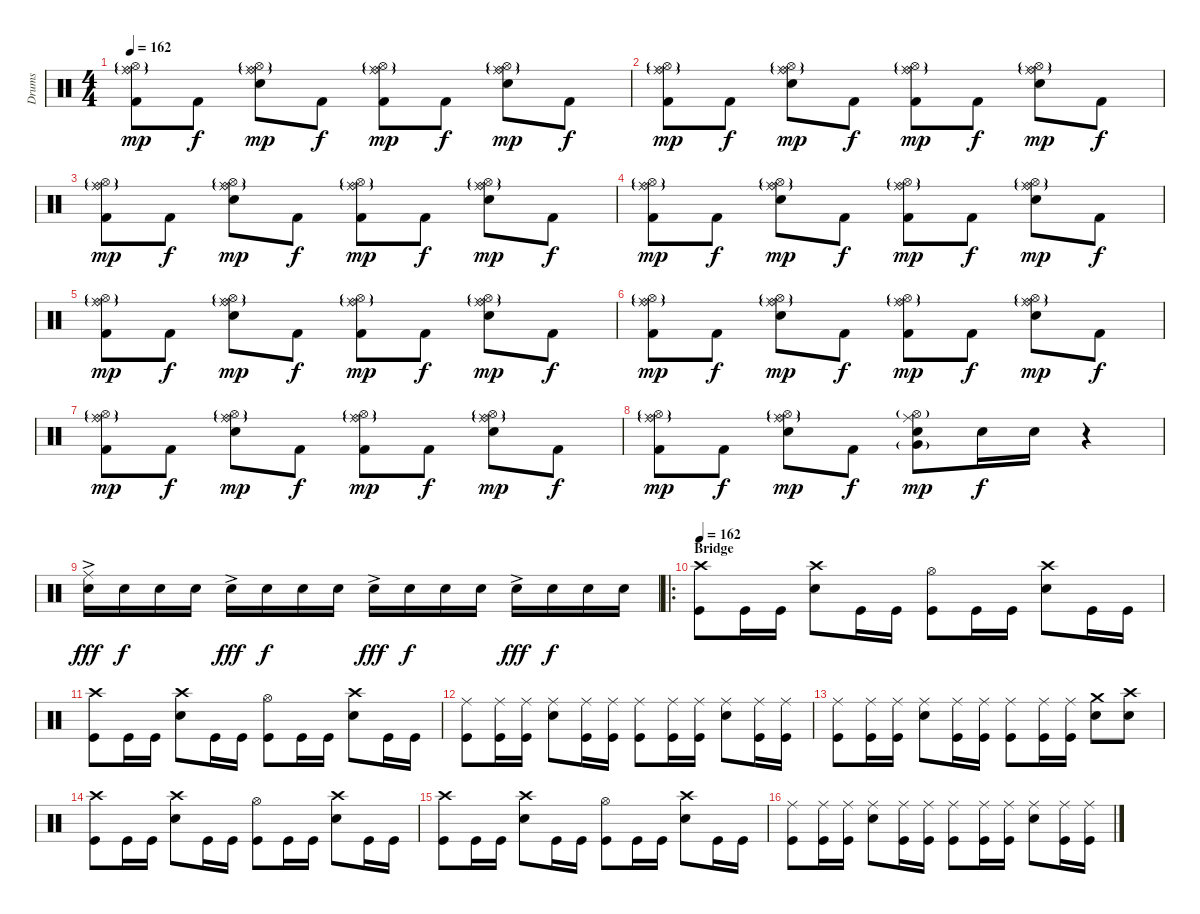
\track ("Drums" "Drums") {instrument percussion}
\staff {score}
\articulation defaults
\ts (4 4)
\tempo 162
\clef neutral
\ks c
("Ride (middle)" "Hi-Hat (open)"{g} "Ride (bell)"{g} "Kick (hit) 2").8{dy mp} "Kick (hit) 2".8{dy f} ("Ride (middle)" "Hi-Hat (open)"{g} "Ride (bell)"{g} "Electric Snare (hit)").8{dy mp} "Kick (hit) 2".8{dy f} ("Ride (middle)" "Hi-Hat (open)"{g} "Ride (bell)"{g} "Kick (hit) 2").8{dy mp} "Kick (hit) 2".8{dy f} ("Ride (middle)" "Hi-Hat (open)"{g} "Ride (bell)"{g} "Electric Snare (hit)").8{dy mp} "Kick (hit) 2".8{dy f} |
("Ride (middle)" "Hi-Hat (open)"{g} "Ride (bell)"{g} "Kick (hit) 2").8{dy mp} "Kick (hit) 2".8{dy f} ("Ride (middle)" "Hi-Hat (open)"{g} "Ride (bell)"{g} "Electric Snare (hit)").8{dy mp} "Kick (hit) 2".8{dy f} ("Ride (middle)" "Hi-Hat (open)"{g} "Ride (bell)"{g} "Kick (hit) 2").8{dy mp} "Kick (hit) 2".8{dy f} ("Ride (middle)" "Hi-Hat (open)"{g} "Ride (bell)"{g} "Electric Snare (hit)").8{dy mp} "Kick (hit) 2".8{dy f} |
("Ride (middle)" "Hi-Hat (open)"{g} "Ride (bell)"{g} "Kick (hit) 2").8{dy mp} "Kick (hit) 2".8{dy f} ("Ride (middle)" "Hi-Hat (open)"{g} "Ride (bell)"{g} "Electric Snare (hit)").8{dy mp} "Kick (hit) 2".8{dy f} ("Ride (middle)" "Hi-Hat (open)"{g} "Ride (bell)"{g} "Kick (hit) 2").8{dy mp} "Kick (hit) 2".8{dy f} ("Ride (middle)" "Hi-Hat (open)"{g} "Ride (bell)"{g} "Electric Snare (hit)").8{dy mp} "Kick (hit) 2".8{dy f} |
("Ride (middle)" "Hi-Hat (open)"{g} "Ride (bell)"{g} "Kick (hit) 2").8{dy mp} "Kick (hit) 2".8{dy f} ("Ride (middle)" "Hi-Hat (open)"{g} "Ride (bell)"{g} "Electric Snare (hit)").8{dy mp} "Kick (hit) 2".8{dy f} ("Ride (middle)" "Hi-Hat (open)"{g} "Ride (bell)"{g} "Kick (hit) 2").8{dy mp} "Kick (hit) 2".8{dy f} ("Ride (middle)" "Hi-Hat (open)"{g} "Ride (bell)"{g} "Electric Snare (hit)").8{dy mp} "Kick (hit) 2".8{dy f} |
("Ride (middle)" "Hi-Hat (open)"{g} "Ride (bell)"{g} "Kick (hit) 2").8{dy mp} "Kick (hit) 2".8{dy f} ("Ride (middle)" "Hi-Hat (open)"{g} "Ride (bell)"{g} "Electric Snare (hit)").8{dy mp} "Kick (hit) 2".8{dy f} ("Ride (middle)" "Hi-Hat (open)"{g} "Ride (bell)"{g} "Kick (hit) 2").8{dy mp} "Kick (hit) 2".8{dy f} ("Ride (middle)" "Hi-Hat (open)"{g} "Ride (bell)"{g} "Electric Snare (hit)").8{dy mp} "Kick (hit) 2".8{dy f} |
("Ride (middle)" "Hi-Hat (open)"{g} "Ride (bell)"{g} "Kick (hit) 2").8{dy mp} "Kick (hit) 2".8{dy f} ("Ride (middle)" "Hi-Hat (open)"{g} "Ride (bell)"{g} "Electric Snare (hit)").8{dy mp} "Kick (hit) 2".8{dy f} ("Ride (middle)" "Hi-Hat (open)"{g} "Ride (bell)"{g} "Kick (hit) 2").8{dy mp} "Kick (hit) 2".8{dy f} ("Ride (middle)" "Hi-Hat (open)"{g} "Ride (bell)"{g} "Electric Snare (hit)").8{dy mp} "Kick (hit) 2".8{dy f} |
("Ride (middle)" "Hi-Hat (open)"{g} "Ride (bell)"{g} "Kick (hit) 2").8{dy mp} "Kick (hit) 2".8{dy f} ("Ride (middle)" "Hi-Hat (open)"{g} "Ride (bell)"{g} "Electric Snare (hit)").8{dy mp} "Kick (hit) 2".8{dy f} ("Ride (middle)" "Hi-Hat (open)"{g} "Ride (bell)"{g} "Kick (hit) 2").8{dy mp} "Kick (hit) 2".8{dy f} ("Ride (middle)" "Hi-Hat (open)"{g} "Ride (bell)"{g} "Electric Snare (hit)").8{dy mp} "Kick (hit) 2".8{dy f} |
("Ride (middle)" "Hi-Hat (open)"{g} "Ride (bell)"{g} "Kick (hit) 2").8{dy mp} "Kick (hit) 2".8{dy f} ("Ride (middle)" "Hi-Hat (open)"{g} "Ride (bell)"{g} "Electric Snare (hit)").8{dy mp} "Kick (hit) 2".8{dy f} ("Ride (middle)" "Hi-Hat (open)"{g} "Very Low Tom (hit)"{g} "Electric Snare (hit)").8{dy mp} "Electric Snare (hit)".16{dy f} "Electric Snare (hit)".16 r.4 |
("Ride (middle)" "Electric Snare (hit)"{ac}).16{dy fff} "Electric Snare (hit)".16{dy f} "Electric Snare (hit)".16 "Electric Snare (hit)".16 "Electric Snare (hit)"{ac}.16{dy fff} "Electric Snare (hit)".16{dy f} "Electric Snare (hit)".16 "Electric Snare (hit)".16 "Electric Snare (hit)"{ac}.16{dy fff} "Electric Snare (hit)".16{dy f} "Electric Snare (hit)".16 "Electric Snare (hit)".16 "Electric Snare (hit)"{ac}.16{dy fff} "Electric Snare (hit)".16{dy f} "Electric Snare (hit)".16 "Electric Snare (hit)".16 |
\ro
\section ("" "Bridge")
\tempo 162
("Crash high (hit)" "Kick (hit)").8 "Kick (hit)".16 "Kick (hit)".16 ("Crash high (hit)" "Electric Snare (hit)").8 "Kick (hit)".16 "Kick (hit)".16 ("Hi-Hat (open)" "Kick (hit)").8 "Kick (hit)".16 "Kick (hit)".16 ("Crash high (hit)" "Electric Snare (hit)").8 "Kick (hit)".16 "Kick (hit)".16 |
("Crash high (hit)" "Kick (hit)").8 "Kick (hit)".16 "Kick (hit)".16 ("Crash high (hit)" "Electric Snare (hit)").8 "Kick (hit)".16 "Kick (hit)".16 ("Hi-Hat (open)" "Kick (hit)").8 "Kick (hit)".16 "Kick (hit)".16 ("Crash high (hit)" "Electric Snare (hit)").8 "Kick (hit)".16 "Kick (hit)".16 |
("Ride (middle)" "Kick (hit)").8 ("Ride (middle)" "Kick (hit)").16 ("Ride (middle)" "Kick (hit)").16 ("Ride (middle)" "Electric Snare (hit)").8 ("Ride (middle)" "Kick (hit)").16 ("Ride (middle)" "Kick (hit)").16 ("Ride (middle)" "Kick (hit)").8 ("Ride (middle)" "Kick (hit)").16 ("Ride (middle)" "Kick (hit)").16 ("Ride (middle)" "Electric Snare (hit)").8 ("Ride (middle)" "Kick (hit)").16 ("Ride (middle)" "Kick (hit)").16 |
("Ride (middle)" "Kick (hit)").8 ("Ride (middle)" "Kick (hit)").16 ("Ride (middle)" "Kick (hit)").16 ("Ride (middle)" "Electric Snare (hit)").8 ("Ride (middle)" "Kick (hit)").16 ("Ride (middle)" "Kick (hit)").16 ("Ride (middle)" "Kick (hit)").8 ("Ride (middle)" "Kick (hit)").16 ("Ride (middle)" "Kick (hit)").16 ("Crash medium (hit)" "Electric Snare (hit)").8 ("Crash high (hit)" "Electric Snare (hit)").8 |
("Crash high (hit)" "Kick (hit)").8 "Kick (hit)".16 "Kick (hit)".16 ("Crash high (hit)" "Electric Snare (hit)").8 "Kick (hit)".16 "Kick (hit)".16 ("Hi-Hat (open)" "Kick (hit)").8 "Kick (hit)".16 "Kick (hit)".16 ("Crash high (hit)" "Electric Snare (hit)").8 "Kick (hit)".16 "Kick (hit)".16 |
("Crash high (hit)" "Kick (hit)").8 "Kick (hit)".16 "Kick (hit)".16 ("Crash high (hit)" "Electric Snare (hit)").8 "Kick (hit)".16 "Kick (hit)".16 ("Hi-Hat (open)" "Kick (hit)").8 "Kick (hit)".16 "Kick (hit)".16 ("Crash high (hit)" "Electric Snare (hit)").8 "Kick (hit)".16 "Kick (hit)".16 |
("Ride (middle)" "Kick (hit)").8 ("Ride (middle)" "Kick (hit)").16 ("Ride (middle)" "Kick (hit)").16 ("Ride (middle)" "Electric Snare (hit)").8 ("Ride (middle)" "Kick (hit)").16 ("Ride (middle)" "Kick (hit)").16 ("Ride (middle)" "Kick (hit)").8 ("Ride (middle)" "Kick (hit)").16 ("Ride (middle)" "Kick (hit)").16 ("Ride (middle)" "Electric Snare (hit)").8 ("Ride (middle)" "Kick (hit)").16 ("Ride (middle)" "Kick (hit)").16
